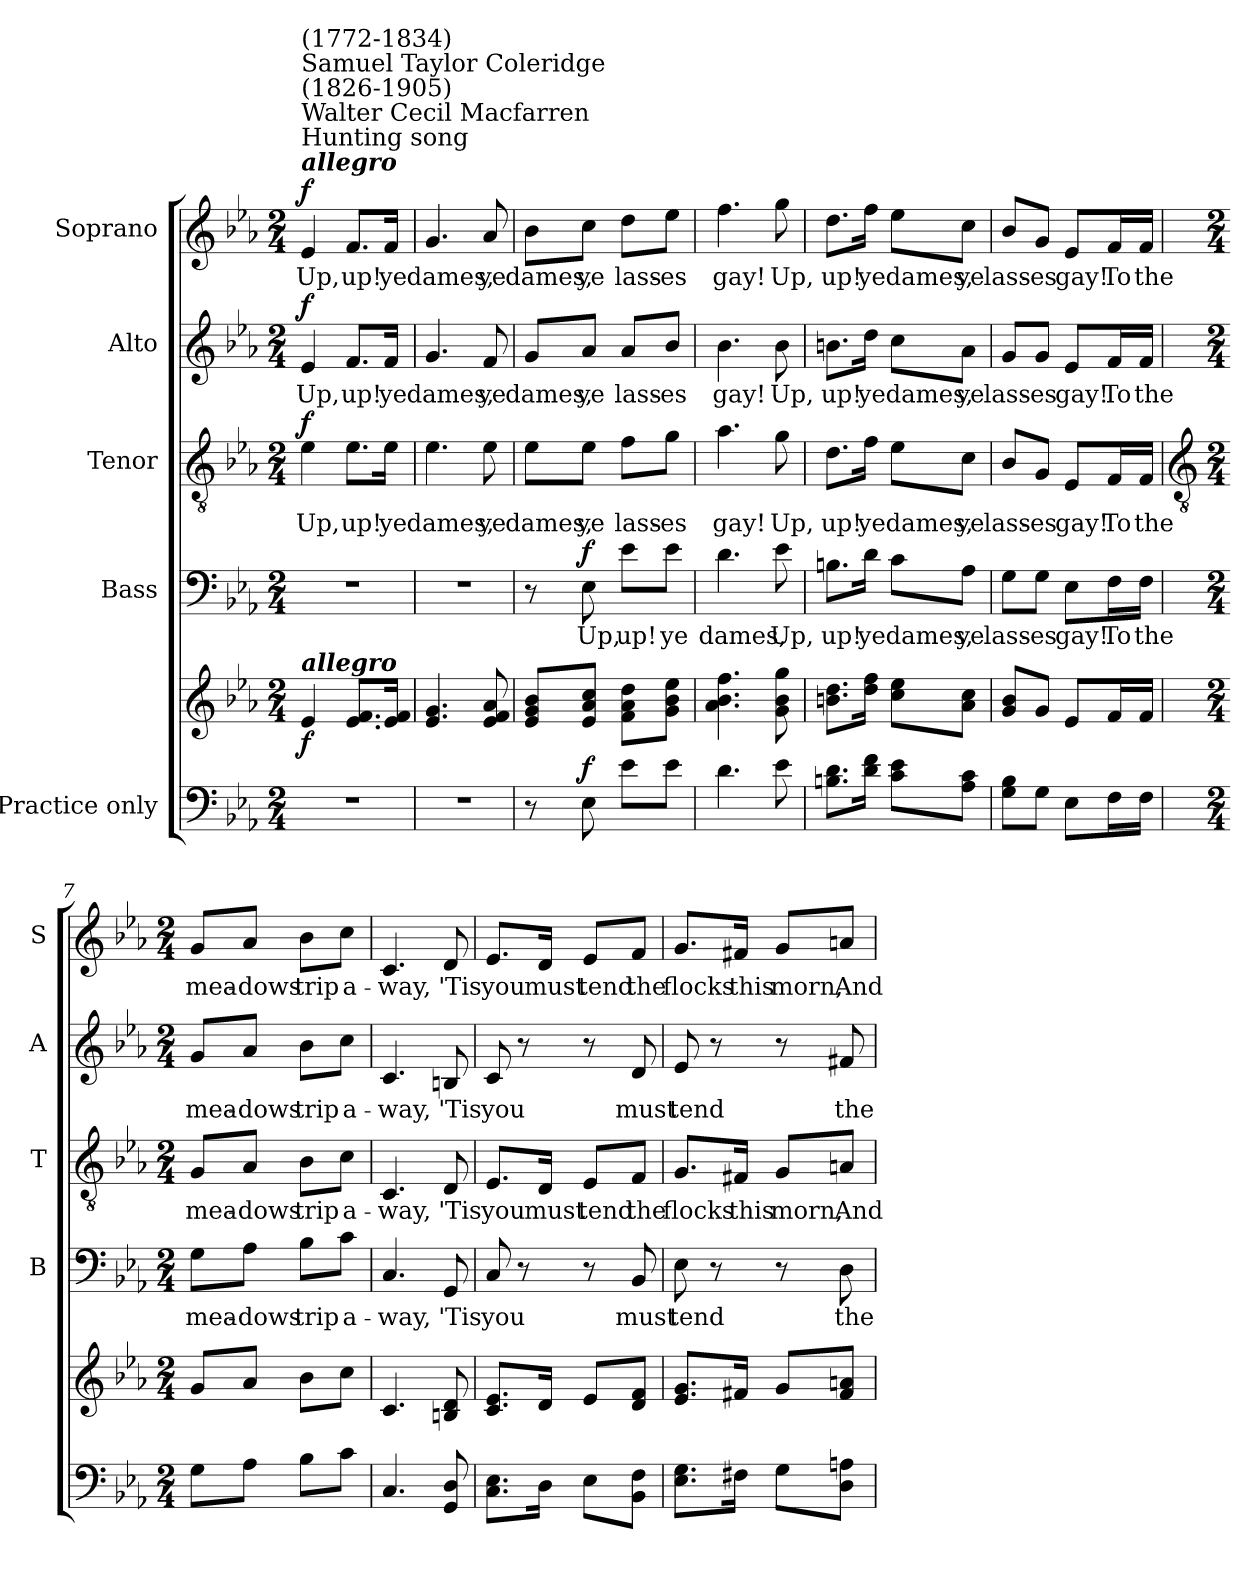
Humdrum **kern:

**kern	**kern	**dynam	**kern	**text	**dynam	**kern	**text	**dynam	**kern	**text	**dynam	**kern	**text	**dynam
*part5	*part5	*part5	*part4	*part4	*part4	*part3	*part3	*part3	*part2	*part2	*part2	*part1	*part1	*part1
*staff6	*staff5	*staff5/6	*staff4	*staff4	*staff4	*staff3	*staff3	*staff3	*staff2	*staff2	*staff2	*staff1	*staff1	*staff1
*I"Practice only	*	*	*I"Bass	*	*	*I"Tenor	*	*	*I"Alto	*	*	*I"Soprano	*	*
*	*	*	*I'B	*	*	*I'T	*	*	*I'A	*	*	*I'S	*	*
*clefF4	*clefG2	*	*clefF4	*	*	*clefGv2	*	*	*clefG2	*	*	*clefG2	*	*
*k[b-e-a-]	*k[b-e-a-]	*	*k[b-e-a-]	*	*	*k[b-e-a-]	*	*	*k[b-e-a-]	*	*	*k[b-e-a-]	*	*
*E-:	*E-:	*	*E-:	*	*	*E-:	*	*	*E-:	*	*	*E-:	*	*
*M2/4	*M2/4	*	*M2/4	*	*	*M2/4	*	*	*M2/4	*	*	*M2/4	*	*
*MM120	*MM120	*	*MM120	*	*	*MM120	*	*	*MM120	*	*	*MM120	*	*
=1	=1	=1	=1	=1	=1	=1	=1	=1	=1	=1	=1	=1	=1	=1
!	!	!	!	!	!	!	!	!	!	!	!	!LO:TX:a:Bi:t=allegro	!	!
!	!	!	!	!	!	!	!	!	!	!	!	!LO:TX:a:t=Hunting song	!	!
!	!	!	!	!	!	!	!	!	!	!	!	!LO:TX:a:t=Walter Cecil Macfarren	!	!
!	!	!	!	!	!	!	!	!	!	!	!	!LO:TX:a:t=(1826-1905)	!	!
!	!	!	!	!	!	!	!	!	!	!	!	!LO:TX:a:t=Samuel Taylor Coleridge	!	!
!	!	!	!	!	!	!	!	!	!	!	!	!LO:TX:a:t=(1772-1834)	!	!
!	!LO:TX:a:Bi:t=allegro	!	!	!	!	!	!	!	!	!	!	!	!	!
!	!	!LO:DY:b	!	!	!	!	!LO:LY:b	!LO:DY:b	!	!LO:LY:b	!LO:DY:b	!	!LO:LY:b	!LO:DY:b
2r	4e-/	f	2r	.	.	4e-\	Up,	f	4e-/	Up,	f	4e-/	Up,	f
!	!	!	!	!	!	!	!LO:LY:b	!	!	!LO:LY:b	!	!	!LO:LY:b	!
.	8.e-/ 8.f/L	.	.	.	.	8.e-\L	up!	.	8.f/L	up!	.	8.f/L	up!	.
!	!	!	!	!	!	!	!LO:LY:b	!	!	!LO:LY:b	!	!	!LO:LY:b	!
.	16e-/ 16f/Jk	.	.	.	.	16e-\Jk	ye	.	16f/Jk	ye	.	16f/Jk	ye	.
=2	=2	=2	=2	=2	=2	=2	=2	=2	=2	=2	=2	=2	=2	=2
!	!	!	!	!	!	!	!LO:LY:b	!	!	!LO:LY:b	!	!	!LO:LY:b	!
2r	4.e-/ 4.g/	.	2r	.	.	4.e-\	dames,	.	4.g/	dames,	.	4.g/	dames,	.
!	!	!	!	!	!	!	!LO:LY:b	!	!	!LO:LY:b	!	!	!LO:LY:b	!
.	8e-/ 8f/ 8a-/	.	.	.	.	8e-\	ye	.	8f/	ye	.	8a-/	ye	.
=3	=3	=3	=3	=3	=3	=3	=3	=3	=3	=3	=3	=3	=3	=3
!	!	!	!	!	!	!	!LO:LY:b	!	!	!LO:LY:b	!	!	!LO:LY:b	!
8r	8e-/ 8g/ 8b-/L	.	8r	.	.	8e-\L	dames,	.	8g/L	dames,	.	8b-\L	dames,	.
!	!	!LO:DY:a=2	!	!LO:LY:b	!LO:DY:b	!	!LO:LY:b	!	!	!LO:LY:b	!	!	!LO:LY:b	!
8E-\	8e-/ 8a-/ 8cc/J	f	8E-\	Up,	f	8e-\J	ye	.	8a-/J	ye	.	8cc\J	ye	.
!	!	!	!	!LO:LY:b	!	!	!LO:LY:b	!	!	!LO:LY:b	!	!	!LO:LY:b	!
8e-\L	8f\ 8a-\ 8dd\L	.	8e-\L	up!	.	8f\L	lass-	.	8a-/L	lass-	.	8dd\L	lass-	.
!	!	!	!	!LO:LY:b	!	!	!LO:LY:b	!	!	!LO:LY:b	!	!	!LO:LY:b	!
8e-\J	8g\ 8b-\ 8ee-\J	.	8e-\J	ye	.	8g\J	-es	.	8b-/J	-es	.	8ee-\J	-es	.
=4	=4	=4	=4	=4	=4	=4	=4	=4	=4	=4	=4	=4	=4	=4
!	!	!	!	!LO:LY:b	!	!	!LO:LY:b	!	!	!LO:LY:b	!	!	!LO:LY:b	!
4.d\	4.a-\ 4.b-\ 4.ff\	.	4.d\	dames,	.	4.a-\	gay!	.	4.b-\	gay!	.	4.ff\	gay!	.
!	!	!	!	!LO:LY:b	!	!	!LO:LY:b	!	!	!LO:LY:b	!	!	!LO:LY:b	!
8e-\	8g\ 8b-\ 8gg\	.	8e-\	Up,	.	8g\	Up,	.	8b-\	Up,	.	8gg\	Up,	.
=5	=5	=5	=5	=5	=5	=5	=5	=5	=5	=5	=5	=5	=5	=5
!	!	!	!	!LO:LY:b	!	!	!LO:LY:b	!	!	!LO:LY:b	!	!	!LO:LY:b	!
8.Bn\ 8.d\L	8.bn\ 8.dd\L	.	8.Bn\L	up!	.	8.d\L	up!	.	8.bn\L	up!	.	8.dd\L	up!	.
!	!	!	!	!LO:LY:b	!	!	!LO:LY:b	!	!	!LO:LY:b	!	!	!LO:LY:b	!
16d\ 16f\Jk	16dd\ 16ff\Jk	.	16d\Jk	ye	.	16f\Jk	ye	.	16dd\Jk	ye	.	16ff\Jk	ye	.
!	!	!	!	!LO:LY:b	!	!	!LO:LY:b	!	!	!LO:LY:b	!	!	!LO:LY:b	!
8c\ 8e-\L	8cc\ 8ee-\L	.	8c\L	dames,	.	8e-\L	dames,	.	8cc\L	dames,	.	8ee-\L	dames,	.
!	!	!	!	!LO:LY:b	!	!	!LO:LY:b	!	!	!LO:LY:b	!	!	!LO:LY:b	!
8A-\ 8c\J	8a-\ 8cc\J	.	8A-\J	ye	.	8c\J	ye	.	8a-\J	ye	.	8cc\J	ye	.
!!LO:LB:g=z
=6	=6	=6	=6	=6	=6	=6	=6	=6	=6	=6	=6	=6	=6	=6
!	!	!	!	!LO:LY:b	!	!	!LO:LY:b	!	!	!LO:LY:b	!	!	!LO:LY:b	!
8G\ 8B-\L	8g/ 8b-/L	.	8G\L	lass-	.	8B-/L	lass-	.	8g/L	lass-	.	8b-/L	lass-	.
!	!	!	!	!LO:LY:b	!	!	!LO:LY:b	!	!	!LO:LY:b	!	!	!LO:LY:b	!
8G\J	8g/J	.	8G\J	-es	.	8G/J	-es	.	8g/J	-es	.	8g/J	-es	.
!	!	!	!	!LO:LY:b	!	!	!LO:LY:b	!	!	!LO:LY:b	!	!	!LO:LY:b	!
8E-\L	8e-/L	.	8E-\L	gay!	.	8E-/L	gay!	.	8e-/L	gay!	.	8e-/L	gay!	.
!	!	!	!	!LO:LY:b	!	!	!LO:LY:b	!	!	!LO:LY:b	!	!	!LO:LY:b	!
16F\L	16f/L	.	16F\L	To	.	16F/L	To	.	16f/L	To	.	16f/L	To	.
!	!	!	!	!LO:LY:b	!	!	!LO:LY:b	!	!	!LO:LY:b	!	!	!LO:LY:b	!
16F\JJ	16f/JJ	.	16F\JJ	the	.	16F/JJ	the	.	16f/JJ	the	.	16f/JJ	the	.
!!LO:PB:g=z
=7	=7	=7	=7	=7	=7	=7	=7	=7	=7	=7	=7	=7	=7	=7
*	*	*	*	*	*	*clefGv2	*	*	*	*	*	*	*	*
*M2/4	*M2/4	*	*M2/4	*	*	*M2/4	*	*	*M2/4	*	*	*M2/4	*	*
!	!	!	!	!LO:LY:b	!	!	!LO:LY:b	!	!	!LO:LY:b	!	!	!LO:LY:b	!
8G\L	8g/L	.	8G\L	mea-	.	8G/L	mea-	.	8g/L	mea-	.	8g/L	mea-	.
!	!	!	!	!LO:LY:b	!	!	!LO:LY:b	!	!	!LO:LY:b	!	!	!LO:LY:b	!
8A-\J	8a-/J	.	8A-\J	-dows	.	8A-/J	-dows	.	8a-/J	-dows	.	8a-/J	-dows	.
!	!	!	!	!LO:LY:b	!	!	!LO:LY:b	!	!	!LO:LY:b	!	!	!LO:LY:b	!
8B-\L	8b-\L	.	8B-\L	trip	.	8B-\L	trip	.	8b-\L	trip	.	8b-\L	trip	.
!	!	!	!	!LO:LY:b	!	!	!LO:LY:b	!	!	!LO:LY:b	!	!	!LO:LY:b	!
8c\J	8cc\J	.	8c\J	a-	.	8c\J	a-	.	8cc\J	a-	.	8cc\J	a-	.
=8	=8	=8	=8	=8	=8	=8	=8	=8	=8	=8	=8	=8	=8	=8
!	!	!	!	!LO:LY:b	!	!	!LO:LY:b	!	!	!LO:LY:b	!	!	!LO:LY:b	!
4.C/	4.c/	.	4.C/	-way,	.	4.C/	-way,	.	4.c/	-way,	.	4.c/	-way,	.
!	!	!	!	!LO:LY:b	!	!	!LO:LY:b	!	!	!LO:LY:b	!	!	!LO:LY:b	!
8GG/ 8D/	8Bn/ 8d/	.	8GG/	'Tis	.	8D/	'Tis	.	8Bn/	'Tis	.	8d/	'Tis	.
=9	=9	=9	=9	=9	=9	=9	=9	=9	=9	=9	=9	=9	=9	=9
!	!	!	!	!LO:LY:b	!	!	!LO:LY:b	!	!	!LO:LY:b	!	!	!LO:LY:b	!
8.C\ 8.E-\L	8.c/ 8.e-/L	.	8C/	you	.	8.E-/L	you	.	8c/	you	.	8.e-/L	you	.
.	.	.	8r	.	.	.	.	.	8r	.	.	.	.	.
!	!	!	!	!	!	!	!LO:LY:b	!	!	!	!	!	!LO:LY:b	!
16D\Jk	16d/Jk	.	.	.	.	16D/Jk	must	.	.	.	.	16d/Jk	must	.
!	!	!	!	!	!	!	!LO:LY:b	!	!	!	!	!	!LO:LY:b	!
8E-\L	8e-/L	.	8r	.	.	8E-/L	tend	.	8r	.	.	8e-/L	tend	.
!	!	!	!	!LO:LY:b	!	!	!LO:LY:b	!	!	!LO:LY:b	!	!	!LO:LY:b	!
8BB-\ 8F\J	8d/ 8f/J	.	8BB-/	must	.	8F/J	the	.	8d/	must	.	8f/J	the	.
=10	=10	=10	=10	=10	=10	=10	=10	=10	=10	=10	=10	=10	=10	=10
!	!	!	!	!LO:LY:b	!	!	!LO:LY:b	!	!	!LO:LY:b	!	!	!LO:LY:b	!
8.E-\ 8.G\L	8.e-/ 8.g/L	.	8E-\	tend	.	8.G/L	flocks	.	8e-/	tend	.	8.g/L	flocks	.
.	.	.	8r	.	.	.	.	.	8r	.	.	.	.	.
!	!	!	!	!	!	!	!LO:LY:b	!	!	!	!	!	!LO:LY:b	!
16F#X\Jk	16f#X/Jk	.	.	.	.	16F#X/Jk	this	.	.	.	.	16f#X/Jk	this	.
!	!	!	!	!	!	!	!LO:LY:b	!	!	!	!	!	!LO:LY:b	!
8G\L	8g/L	.	8r	.	.	8G/L	morn,	.	8r	.	.	8g/L	morn,	.
!	!	!	!	!LO:LY:b	!	!	!LO:LY:b	!	!	!LO:LY:b	!	!	!LO:LY:b	!
8D\ 8An\J	8f#/ 8an/J	.	8D\	the	.	8An/J	And	.	8f#X/	the	.	8an/J	And	.
=	=	=	=	=	=	=	=	=	=	=	=	=	=	=
*-	*-	*-	*-	*-	*-	*-	*-	*-	*-	*-	*-	*-	*-	*-
